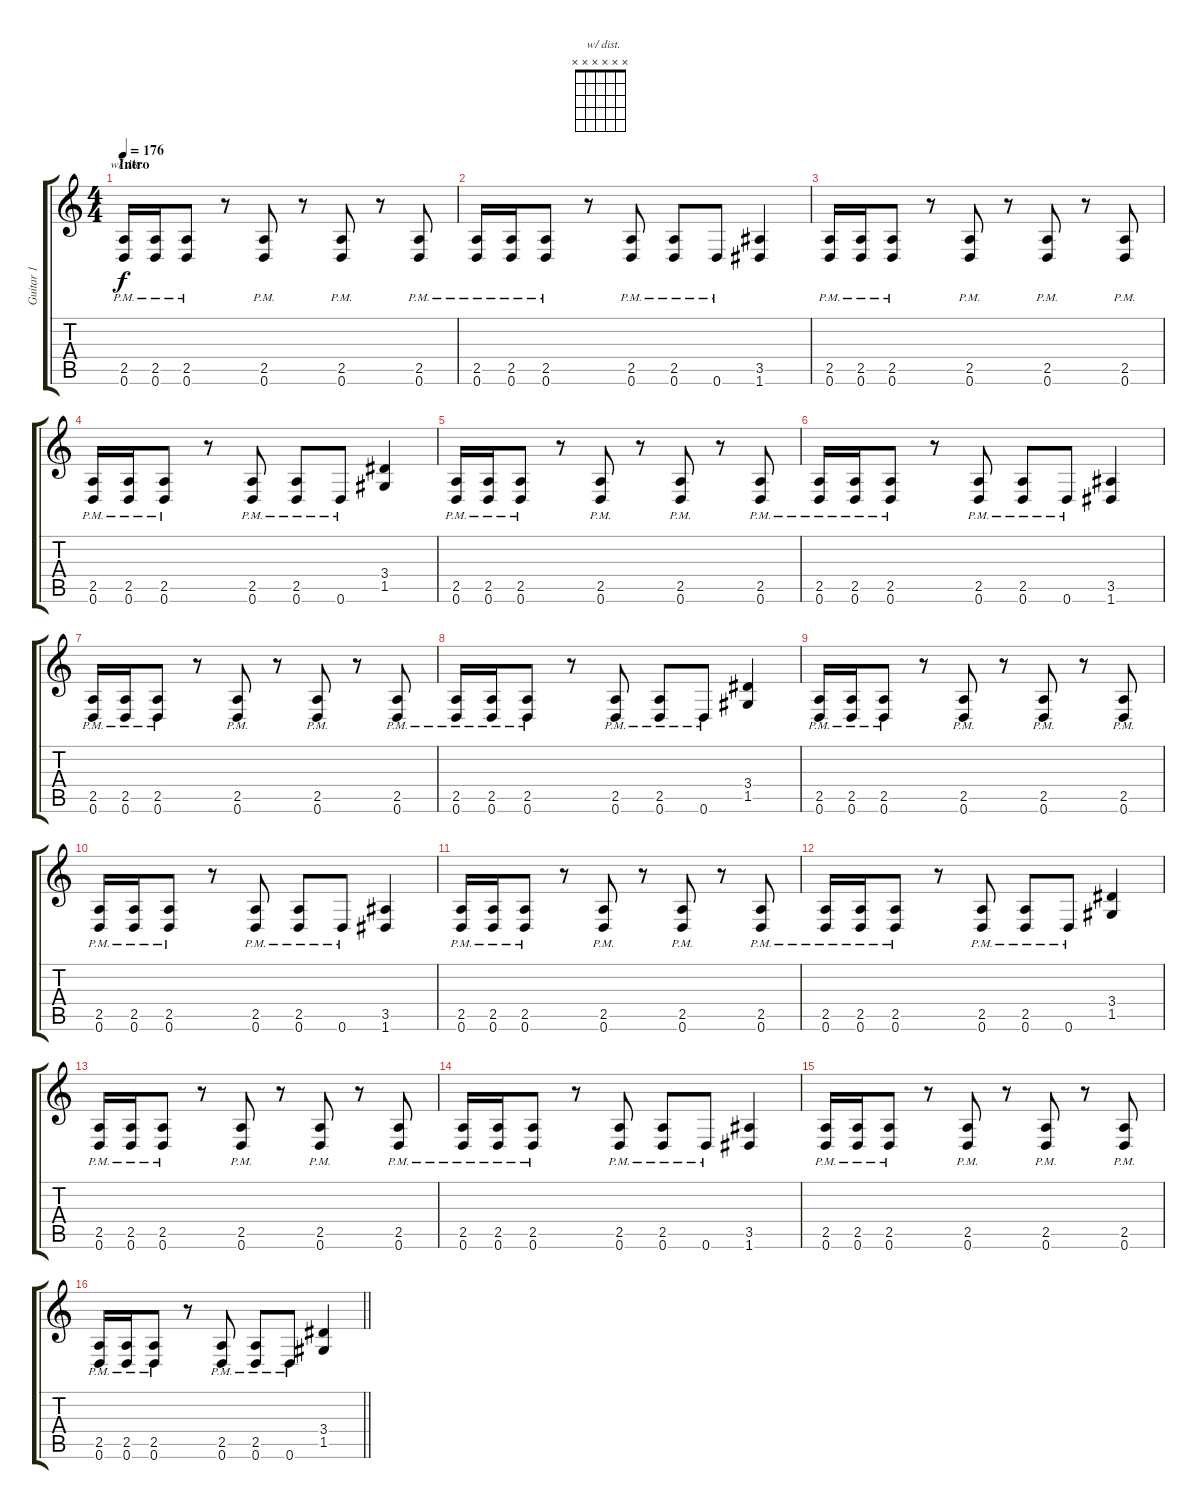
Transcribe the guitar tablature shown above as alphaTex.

\track ("Guitar 1" "Guitar 1") {instrument distortionguitar}
\staff {score tabs}
\tuning (D4 A3 F3 C3 G2 D2) {hide}
\chord ("  w/ dist." x x x x x x) {firstfret 0}
\ts (4 4)
\section ("" "Intro")
\tempo 176
\clef g2
\ks c
(2.5{pm} 0.6{pm}).16{ch "  w/ dist." dy f instrument distortionguitar} (2.5{pm} 0.6{pm}).16 (2.5{pm} 0.6{pm}).8 r.8 (2.5{pm} 0.6{pm}).8 r.8 (2.5{pm} 0.6{pm}).8 r.8 (2.5{pm} 0.6{pm}).8 |
(2.5{pm} 0.6{pm}).16 (2.5{pm} 0.6{pm}).16 (2.5{pm} 0.6{pm}).8 r.8 (2.5{pm} 0.6{pm}).8 (2.5{pm} 0.6{pm}).8 0.6{pm}.8 (3.5 1.6).4 |
(2.5{pm} 0.6{pm}).16 (2.5{pm} 0.6{pm}).16 (2.5{pm} 0.6{pm}).8 r.8 (2.5{pm} 0.6{pm}).8 r.8 (2.5{pm} 0.6{pm}).8 r.8 (2.5{pm} 0.6{pm}).8 |
(2.5{pm} 0.6{pm}).16 (2.5{pm} 0.6{pm}).16 (2.5{pm} 0.6{pm}).8 r.8 (2.5{pm} 0.6{pm}).8 (2.5{pm} 0.6{pm}).8 0.6{pm}.8 (3.4 1.5).4 |
(2.5{pm} 0.6{pm}).16 (2.5{pm} 0.6{pm}).16 (2.5{pm} 0.6{pm}).8 r.8 (2.5{pm} 0.6{pm}).8 r.8 (2.5{pm} 0.6{pm}).8 r.8 (2.5{pm} 0.6{pm}).8 |
(2.5{pm} 0.6{pm}).16 (2.5{pm} 0.6{pm}).16 (2.5{pm} 0.6{pm}).8 r.8 (2.5{pm} 0.6{pm}).8 (2.5{pm} 0.6{pm}).8 0.6{pm}.8 (3.5 1.6).4 |
(2.5{pm} 0.6{pm}).16 (2.5{pm} 0.6{pm}).16 (2.5{pm} 0.6{pm}).8 r.8 (2.5{pm} 0.6{pm}).8 r.8 (2.5{pm} 0.6{pm}).8 r.8 (2.5{pm} 0.6{pm}).8 |
(2.5{pm} 0.6{pm}).16 (2.5{pm} 0.6{pm}).16 (2.5{pm} 0.6{pm}).8 r.8 (2.5{pm} 0.6{pm}).8 (2.5{pm} 0.6{pm}).8 0.6{pm}.8 (3.4 1.5).4 |
(2.5{pm} 0.6{pm}).16 (2.5{pm} 0.6{pm}).16 (2.5{pm} 0.6{pm}).8 r.8 (2.5{pm} 0.6{pm}).8 r.8 (2.5{pm} 0.6{pm}).8 r.8 (2.5{pm} 0.6{pm}).8 |
(2.5{pm} 0.6{pm}).16 (2.5{pm} 0.6{pm}).16 (2.5{pm} 0.6{pm}).8 r.8 (2.5{pm} 0.6{pm}).8 (2.5{pm} 0.6{pm}).8 0.6{pm}.8 (3.5 1.6).4 |
(2.5{pm} 0.6{pm}).16 (2.5{pm} 0.6{pm}).16 (2.5{pm} 0.6{pm}).8 r.8 (2.5{pm} 0.6{pm}).8 r.8 (2.5{pm} 0.6{pm}).8 r.8 (2.5{pm} 0.6{pm}).8 |
(2.5{pm} 0.6{pm}).16 (2.5{pm} 0.6{pm}).16 (2.5{pm} 0.6{pm}).8 r.8 (2.5{pm} 0.6{pm}).8 (2.5{pm} 0.6{pm}).8 0.6{pm}.8 (3.4 1.5).4 |
(2.5{pm} 0.6{pm}).16 (2.5{pm} 0.6{pm}).16 (2.5{pm} 0.6{pm}).8 r.8 (2.5{pm} 0.6{pm}).8 r.8 (2.5{pm} 0.6{pm}).8 r.8 (2.5{pm} 0.6{pm}).8 |
(2.5{pm} 0.6{pm}).16 (2.5{pm} 0.6{pm}).16 (2.5{pm} 0.6{pm}).8 r.8 (2.5{pm} 0.6{pm}).8 (2.5{pm} 0.6{pm}).8 0.6{pm}.8 (3.5 1.6).4 |
(2.5{pm} 0.6{pm}).16 (2.5{pm} 0.6{pm}).16 (2.5{pm} 0.6{pm}).8 r.8 (2.5{pm} 0.6{pm}).8 r.8 (2.5{pm} 0.6{pm}).8 r.8 (2.5{pm} 0.6{pm}).8 |
\barLineRight lightlight
(2.5{pm} 0.6{pm}).16 (2.5{pm} 0.6{pm}).16 (2.5{pm} 0.6{pm}).8 r.8 (2.5{pm} 0.6{pm}).8 (2.5{pm} 0.6{pm}).8 0.6{pm}.8 (3.4 1.5).4
